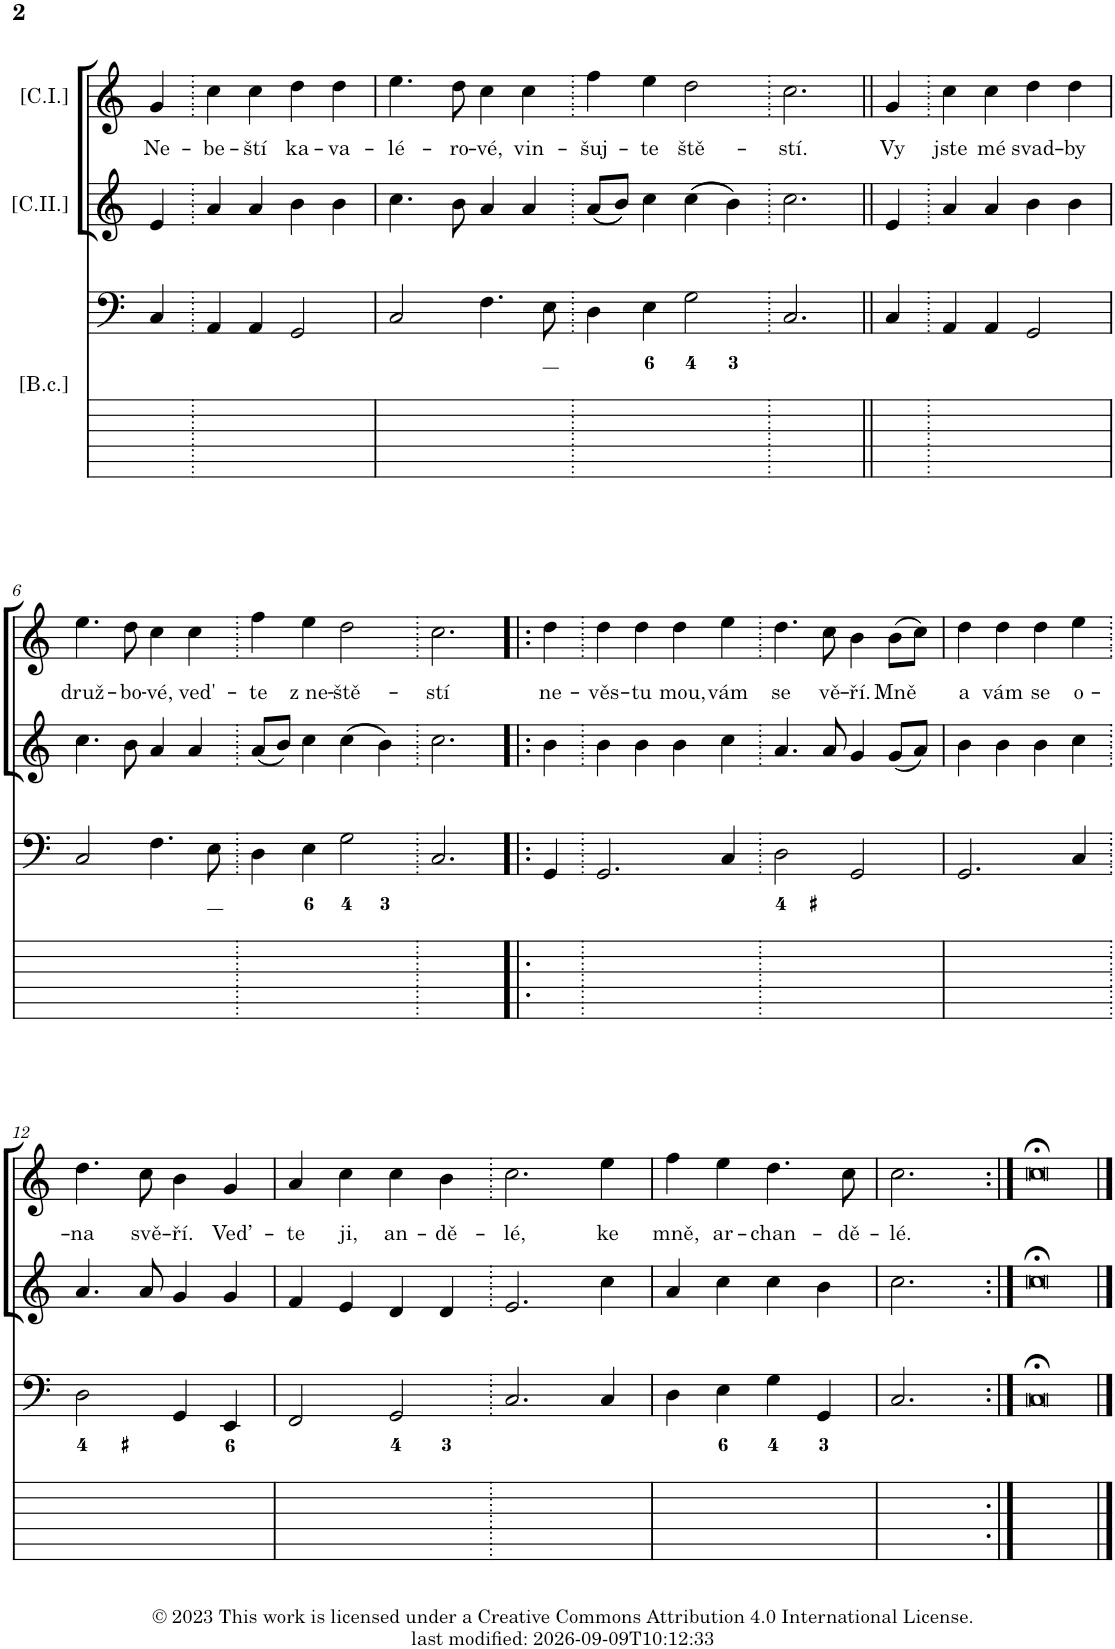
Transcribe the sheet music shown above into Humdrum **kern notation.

**kern	**kern	**kern	**kern	**text
*part3	*part3	*part2	*part1	*part1
*staff4	*staff3	*staff2	*staff1	*staff1
*I"[B.c.]	*	*I"[C.II.]	*I"[C.I.]	*
!!LO:PB:g=z
*stria6	*	*	*	*
*	*clefF4	*clefG2	*clefG2	*
*k[]	*k[]	*k[]	*k[]	*
*M2/2	*M2/2	*M2/2	*M2/2	*
*met(c|)	*met(c|)	*met(c|)	*met(c|)	*
=	=	=	=	=
!	!	!	!	!LO:LY:b
4r	4C/	4e/	4g/	Ne-
=1.	=1.	=1.	=1.	=1.
!	!	!	!	!LO:LY:b
2r	4AA/	4a/	4cc\	-be-
!	!	!	!	!LO:LY:b
.	4AA/	4a/	4cc\	-ští
!	!	!	!	!LO:LY:b
4r	2GG/	4b\	4dd\	ka-
!	!	!	!	!LO:LY:b
4r	.	4b\	4dd\	-va-
=2	=2	=2	=2	=2
!	!	!	!	!LO:LY:b
4r	2C/	4.cc\	4.ee\	-lé-
4r	.	.	.	.
!	!	!	!	!LO:LY:b
.	.	8b\	8dd\	-ro-
!	!	!	!	!LO:LY:b
2r	4.F\	4a/	4cc\	-vé,
!	!	!	!	!LO:LY:b
.	.	4a/	4cc\	vin-
.	8E\	.	.	.
=3.	=3.	=3.	=3.	=3.
!	!	!	!	!LO:LY:b
1r	4D\	(8a/L	4ff\	-šuj-
.	.	8b/J)	.	.
!	!	!	!	!LO:LY:b
.	4E\	4cc\	4ee\	-te
!	!	!	!	!LO:LY:b
.	2G\	(4cc\	2dd\	ště-
.	.	4b\)	.	.
=4.	=4.	=4.	=4.	=4.
!	!	!	!	!LO:LY:b
1r	2.C/	2.cc\	2.cc\	-stí.
.	4ryy	4ryy	4ryy	.
=4X1||	=4X1||	=4X1||	=4X1||	=4X1||
!	!	!	!	!LO:LY:b
1r	4C/	4e/	4g/	-Vy
.	2.ryy	2.ryy	2.ryy	.
=5.	=5.	=5.	=5.	=5.
!	!	!	!	!LO:LY:b
1r	4AA/	4a/	4cc\	jste
!	!	!	!	!LO:LY:b
.	4AA/	4a/	4cc\	mé
!	!	!	!	!LO:LY:b
.	2GG/	4b\	4dd\	svad-
!	!	!	!	!LO:LY:b
.	.	4b\	4dd\	-by
!!LO:LB:g=z
=6	=6	=6	=6	=6
!	!	!	!	!LO:LY:b
1r	2C/	4.cc\	4.ee\	druž-
!	!	!	!	!LO:LY:b
.	.	8b\	8dd\	-bo-
!	!	!	!	!LO:LY:b
.	4.F\	4a/	4cc\	-vé,
!	!	!	!	!LO:LY:b
.	.	4a/	4cc\	ved'-
.	8E\	.	.	.
=7.	=7.	=7.	=7.	=7.
!	!	!	!	!LO:LY:b
1r	4D\	(8a/L	4ff\	te
.	.	8b/J)	.	.
!	!	!	!	!LO:LY:b
.	4E\	4cc\	4ee\	z ne-
!	!	!	!	!LO:LY:b
.	2G\	(4cc\	2dd\	-ště-
.	.	4b\)	.	.
=8.	=8.	=8.	=8.	=8.
!	!	!	!	!LO:LY:b
1r	2.C/	2.cc\	2.cc\	-stí
.	4ryy	4ryy	4ryy	.
=8X2!|:	=8X2!|:	=8X2!|:	=8X2!|:	=8X2!|:
!	!	!	!	!LO:LY:b
1r	4GG/	4b\	4dd\	ne-
.	2.ryy	2.ryy	2.ryy	.
=9.	=9.	=9.	=9.	=9.
!	!	!	!	!LO:LY:b
1r	2.GG/	4b\	4dd\	věs-
!	!	!	!	!LO:LY:b
.	.	4b\	4dd\	-tu
!	!	!	!	!LO:LY:b
.	.	4b\	4dd\	mou,
!	!	!	!	!LO:LY:b
.	4C/	4cc\	4ee\	vám
=10.	=10.	=10.	=10.	=10.
!	!	!	!	!LO:LY:b
1r	2D\	4.a/	4.dd\	se
!	!	!	!	!LO:LY:b
.	.	8a/	8cc\	vě-
!	!	!	!	!LO:LY:b
.	2GG/	4g/	4b\	-ří.
!	!	!	!	!LO:LY:b
.	.	(8g/L	(8b\L	Mně
.	.	8a/J)	8cc\J)	.
=11	=11	=11	=11	=11
!	!	!	!	!LO:LY:b
1r	2.GG/	4b\	4dd\	a
!	!	!	!	!LO:LY:b
.	.	4b\	4dd\	vám
!	!	!	!	!LO:LY:b
.	.	4b\	4dd\	se
!	!	!	!	!LO:LY:b
.	4C/	4cc\	4ee\	o-
!!LO:LB:g=z
=12.	=12.	=12.	=12.	=12.
!	!	!	!	!LO:LY:b
1r	2D\	4.a/	4.dd\	-na
!	!	!	!	!LO:LY:b
.	.	8a/	8cc\	svě-
!	!	!	!	!LO:LY:b
.	4GG/	4g/	4b\	-ří.
!	!	!	!	!LO:LY:b
.	4EE/	4g/	4g/	Ved’-
=13	=13	=13	=13	=13
!	!	!	!	!LO:LY:b
1r	2FF/	4f/	4a/	-te
!	!	!	!	!LO:LY:b
.	.	4e/	4cc\	ji,
!	!	!	!	!LO:LY:b
.	2GG/	4d/	4cc\	an-
!	!	!	!	!LO:LY:b
.	.	4d/	4b\	-dě-
=14.	=14.	=14.	=14.	=14.
!	!	!	!	!LO:LY:b
1r	2.C/	2.e/	2.cc\	-lé,
!	!	!	!	!LO:LY:b
.	4C/	4cc\	4ee\	ke
=15	=15	=15	=15	=15
!	!	!	!	!LO:LY:b
1r	4D\	4a/	4ff\	mně,
!	!	!	!	!LO:LY:b
.	4E\	4cc\	4ee\	ar-
!	!	!	!	!LO:LY:b
.	4G\	4cc\	4.dd\	-chan-
.	4GG/	4b\	.	.
!	!	!	!	!LO:LY:b
.	.	.	8cc\	dě-
=16	=16	=16	=16	=16
!	!	!	!	!LO:LY:b
1r	2.C/	2.cc\	2.cc\	-lé.
.	4ryy	4ryy	4ryy	.
=17:|!	=17:|!	=17:|!	=17:|!	=17:|!
1r	[1C	[1cc	[1cc	.
==18	==18	==18	==18	==18
1r	1C;<]	1cc;<]	1cc;<]	.
=	=	=	=	=
*-	*-	*-	*-	*-
